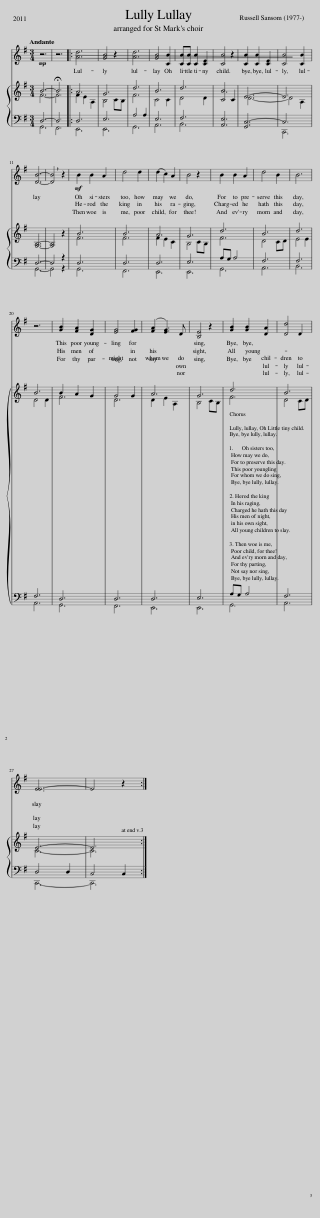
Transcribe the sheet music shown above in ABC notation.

X:1
%%score 1 { ( 2 3 ) | ( 4 5 ) }
L:1/8
Q:1/4=96
M:3/4
I:linebreak $
K:G
V:1 treble
V:2 treble
V:3 treble
V:4 bass
V:5 bass
V:1
!mp! z6 | z6 |:!>(! [Ad]6!>)! | [GB]4 z2 | [Ad]6 | %5
 [GB]4 [CB]2 | [CB][CB] [CB]2 [CE]2 | [CB]4 z2 | [CB]2 [CB]2 [CE]2 | [CB]4 [CB]2 |$ %10
 [DB]6- | !breath![DB]4 z2 |!mf! B2 B2 A2 | d4 d2 | (d2 c2) A2 | %15
 B4 z2 | B2 B2 A2 | d4 B2 | B6 |$ z6 | %20
 [GB]2 [FA]2 [DG]2 | [EG]4 [FG]2 | ([FA]2 [EG]3) D | [B,E]4 z2 | [GB]2 [GB]2 [DA]2 | %25
 [Dd]4 D2 |$ [EE-]6 | E4 z2!D.C.! :| %28
V:2
 B6- | !fermata!B6 |: A6 | G6 | d6 | %5
 B6 | d6 | C4 C2 | E6- | E6 |$ %10
 [G,B,]6- | [G,B,]4 z2 | B6 | B6 | A6 | %15
 G6 | d6 | B6 | d6 |$ B6 | %20
 B2 A2 G2 | G4 G2 | A6 | G6 | d6 | %25
 B6 |$ E6- | E6 :| %28
V:3
 F6- | F6 |: F2 E2 A,2 | B,4 CB, | F6 | %5
 C4 C2 | D4 D2 | B6 | D6- | D4 A,2 |$ %10
 x6 | x6 | F6 | F6 | F2 E2 C2 | %15
 B,4 CB, | F6 | D4 CD | E4 E2 |$ D4 D2 | %20
 F6 | D6 | D2 E2 A,2 | B,4 CB, | F6 | %25
 D4 CD |$ C6- | C6 :| %28
V:4
 D,6- | D,6 |: D,6 | E,6 | A,4 A,2 | %5
 E,6 | F,6 | [A,,E,]6 | [G,,C,-]6 | C,6 |$ %10
 D,6- | D,4 z2 | D,6 | D,6 | D,6 | %15
 E,6 | A,G, A,4 | F,6 | F,6 |$ F,6 | %20
 D,6 | D,6 | D,6 | E,6 | A,G, A,4 | %25
 F,6 |$ D,4 D,2 | C,4 C,2 :| %28
V:5
 G,,6 | F,,6 |: E,,6 | E,,6 | G,,6 | %5
 A,,6 | B,,6 | x6 | x6 | C,,6 |$ %10
 G,,6- | G,,4 z2 | G,,6 | F,,6 | E,,6 | %15
 E,,6 | G,,6 | A,,6 | B,,6 |$ A,,6 | %20
 G,,6 | F,,6 | E,,6 | E,,6 | G,,6 | %25
 A,,6 |$ C,,6- | C,,6 :| %28
